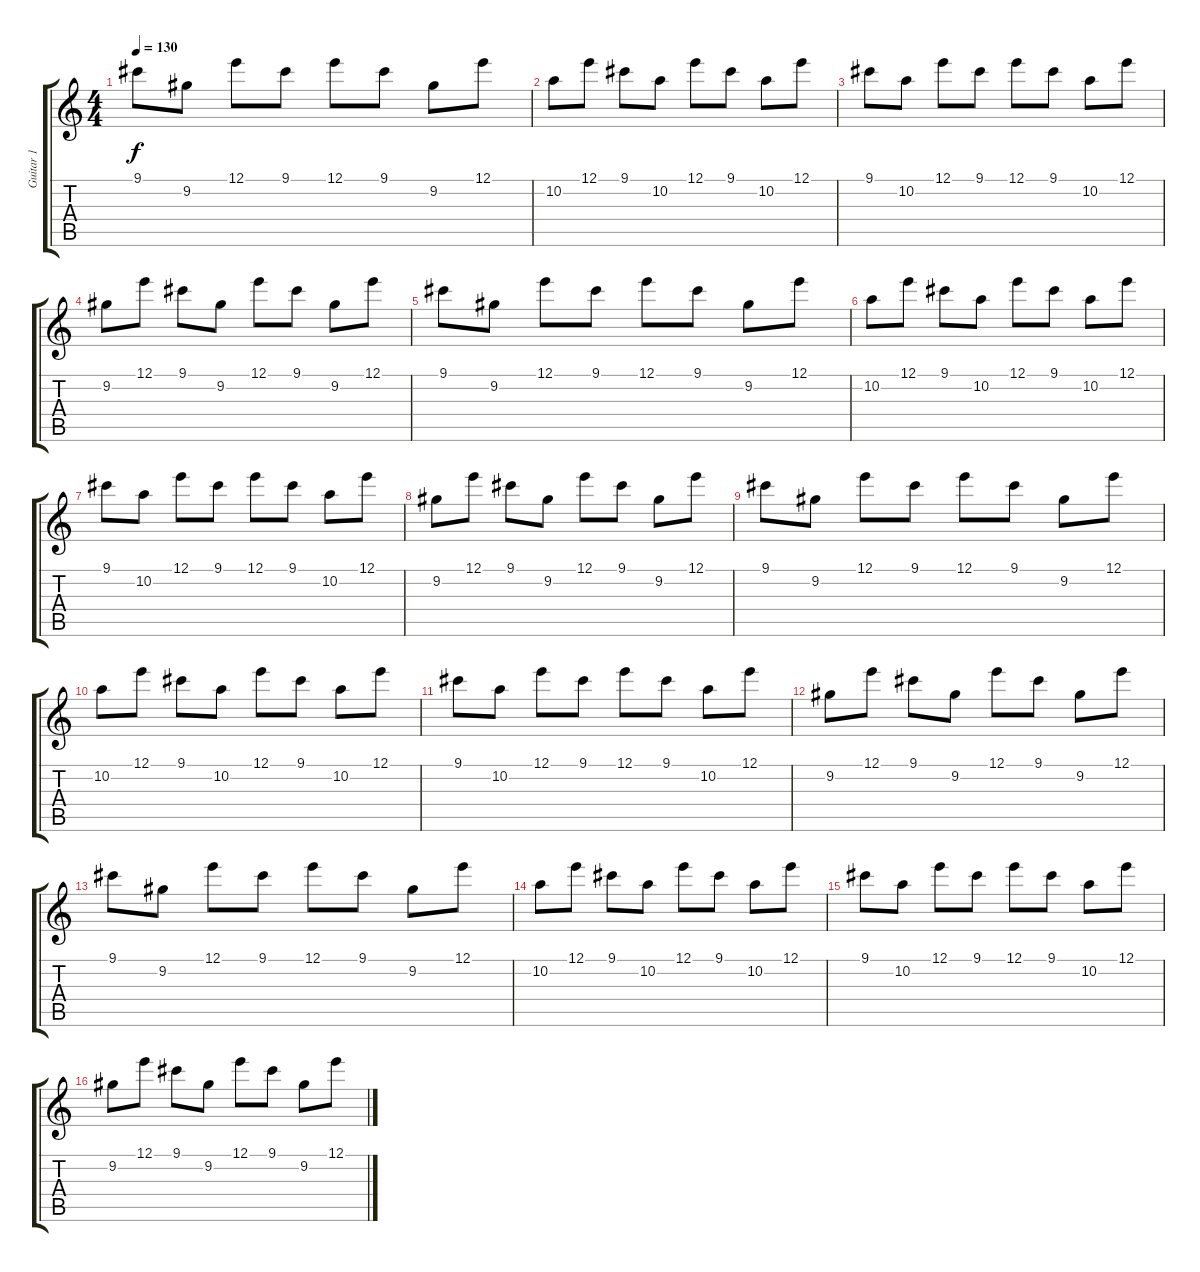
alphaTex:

\track ("Guitar 1" "Guitar 1") {instrument acousticguitarsteel}
\staff {score tabs}
\tuning (E4 B3 G3 D3 A2 E2) {hide}
\ts (4 4)
\tempo 130
\clef g2
\ks c
9.1.8{dy f} 9.2.8 12.1.8 9.1.8 12.1.8 9.1.8 9.2.8 12.1.8 |
10.2.8 12.1.8 9.1.8 10.2.8 12.1.8 9.1.8 10.2.8 12.1.8 |
9.1.8 10.2.8 12.1.8 9.1.8 12.1.8 9.1.8 10.2.8 12.1.8 |
9.2.8 12.1.8 9.1.8 9.2.8 12.1.8 9.1.8 9.2.8 12.1.8 |
9.1.8 9.2.8 12.1.8 9.1.8 12.1.8 9.1.8 9.2.8 12.1.8 |
10.2.8 12.1.8 9.1.8 10.2.8 12.1.8 9.1.8 10.2.8 12.1.8 |
9.1.8 10.2.8 12.1.8 9.1.8 12.1.8 9.1.8 10.2.8 12.1.8 |
9.2.8 12.1.8 9.1.8 9.2.8 12.1.8 9.1.8 9.2.8 12.1.8 |
9.1.8 9.2.8 12.1.8 9.1.8 12.1.8 9.1.8 9.2.8 12.1.8 |
10.2.8 12.1.8 9.1.8 10.2.8 12.1.8 9.1.8 10.2.8 12.1.8 |
9.1.8 10.2.8 12.1.8 9.1.8 12.1.8 9.1.8 10.2.8 12.1.8 |
9.2.8 12.1.8 9.1.8 9.2.8 12.1.8 9.1.8 9.2.8 12.1.8 |
9.1.8 9.2.8 12.1.8 9.1.8 12.1.8 9.1.8 9.2.8 12.1.8 |
10.2.8 12.1.8 9.1.8 10.2.8 12.1.8 9.1.8 10.2.8 12.1.8 |
9.1.8 10.2.8 12.1.8 9.1.8 12.1.8 9.1.8 10.2.8 12.1.8 |
9.2.8 12.1.8 9.1.8 9.2.8 12.1.8 9.1.8 9.2.8 12.1.8
